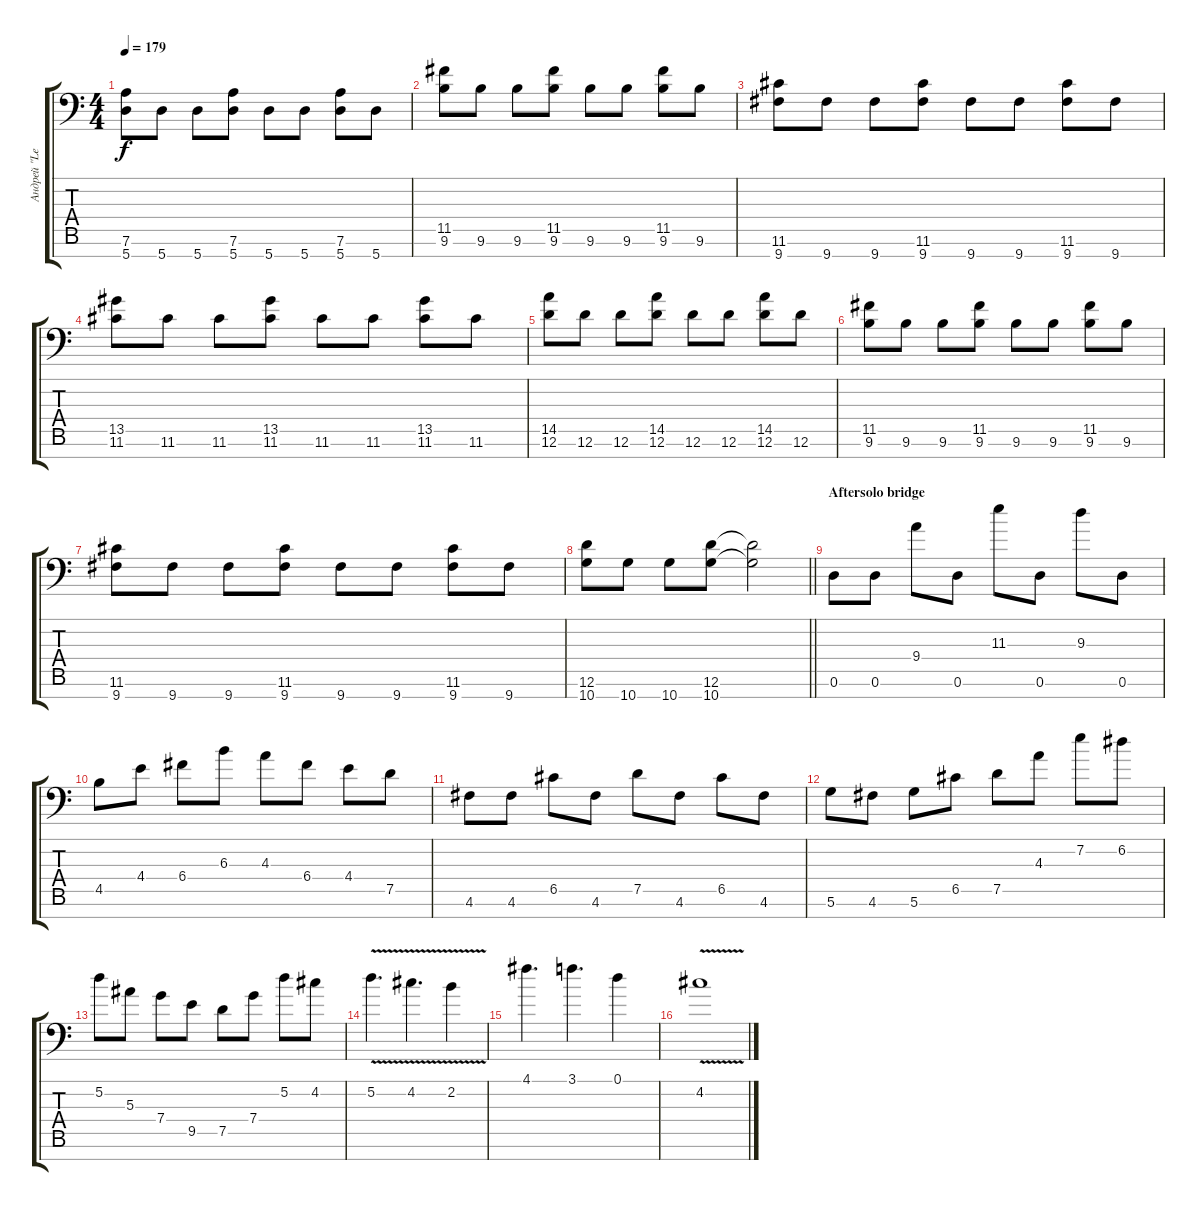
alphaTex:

\track ("Андрей \"Leo\" Леонтьев" "Андрей \"Le") {instrument overdrivenguitar}
\staff {score tabs}
\tuning (D4 A3 F3 C3 G2 D2 A1) {hide}
\ts (4 4)
\tempo 179
\clef f4
\ks c
(7.6 5.7).8{dy f} 5.7.8 5.7.8 (7.6 5.7).8 5.7.8 5.7.8 (7.6 5.7).8 5.7.8 |
(11.5 9.6).8 9.6.8 9.6.8 (11.5 9.6).8 9.6.8 9.6.8 (11.5 9.6).8 9.6.8 |
(11.6 9.7).8 9.7.8 9.7.8 (11.6 9.7).8 9.7.8 9.7.8 (11.6 9.7).8 9.7.8 |
(13.5 11.6).8 11.6.8 11.6.8 (13.5 11.6).8 11.6.8 11.6.8 (13.5 11.6).8 11.6.8 |
(14.5 12.6).8 12.6.8 12.6.8 (14.5 12.6).8 12.6.8 12.6.8 (14.5 12.6).8 12.6.8 |
(11.5 9.6).8 9.6.8 9.6.8 (11.5 9.6).8 9.6.8 9.6.8 (11.5 9.6).8 9.6.8 |
(11.6 9.7).8 9.7.8 9.7.8 (11.6 9.7).8 9.7.8 9.7.8 (11.6 9.7).8 9.7.8 |
\barLineRight lightlight
(12.6 10.7).8 10.7.8 10.7.8 (12.6 10.7).8 (12.6{t} 10.7{t}).2 |
\section ("" "Aftersolo bridge")
0.6.8 0.6.8 9.4.8 0.6.8 11.3.8 0.6.8 9.3.8 0.6.8 |
4.5.8 4.4.8 6.4.8 6.3.8 4.3.8 6.4.8 4.4.8 7.5.8 |
4.6.8 4.6.8 6.5.8 4.6.8 7.5.8 4.6.8 6.5.8 4.6.8 |
5.6.8 4.6.8 5.6.8 6.5.8 7.5.8 4.3.8 7.2.8 6.2.8 |
5.2.8 5.3.8 7.4.8 9.5.8 7.5.8 7.4.8 5.2.8 4.2.8 |
5.2{v}.4{d} 4.2{v}.4{d} 2.2{v}.4 |
4.1.4{d} 3.1.4{d} 0.1.4 |
4.2{v}.1
